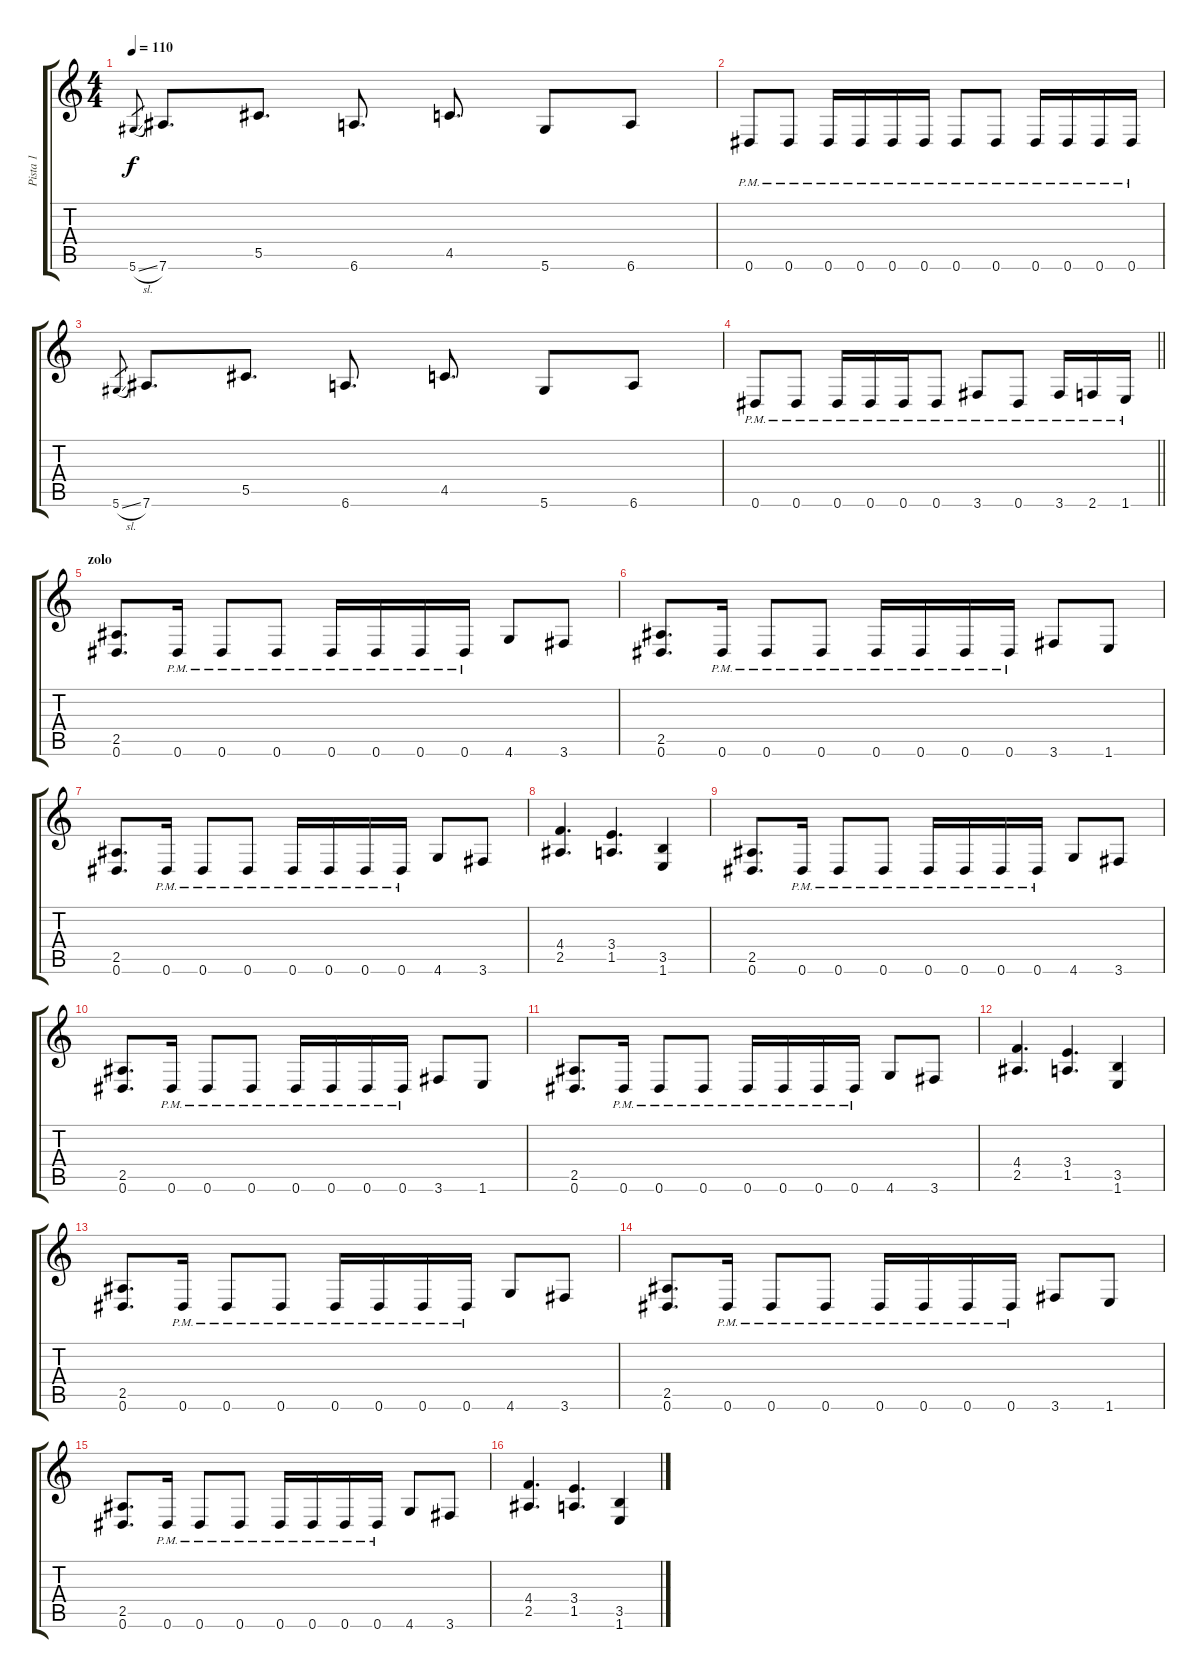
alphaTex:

\track ("Pista 1" "Pista 1") {instrument distortionguitar}
\staff {score tabs}
\tuning (Eb4 Bb3 Gb3 Db3 Ab2 Eb2) {hide}
\ts (4 4)
\tempo 110
\clef g2
\ks c
5.6{sl}.8{gr dy f} 7.6.8{d} 5.5.8{d} 6.6.8{d} 4.5.8{d} 5.6.8 6.6.8 |
0.6{pm}.8 0.6{pm}.8 0.6{pm}.16 0.6{pm}.16 0.6{pm}.16 0.6{pm}.16 0.6{pm}.8 0.6{pm}.8 0.6{pm}.16 0.6{pm}.16 0.6{pm}.16 0.6{pm}.16 |
5.6{sl}.8{gr} 7.6.8{d} 5.5.8{d} 6.6.8{d} 4.5.8{d} 5.6.8 6.6.8 |
\barLineRight lightlight
0.6{pm}.8 0.6{pm}.8 0.6{pm}.16 0.6{pm}.16 0.6{pm}.16 0.6{pm}.8 3.6{pm}.8 0.6{pm}.8 3.6{pm}.16 2.6{pm}.16 1.6{pm}.16 |
\section ("" "zolo")
(2.5 0.6).8{d} 0.6{pm}.16 0.6{pm}.8 0.6{pm}.8 0.6{pm}.16 0.6{pm}.16 0.6{pm}.16 0.6{pm}.16 4.6.8 3.6.8 |
(2.5 0.6).8{d} 0.6{pm}.16 0.6{pm}.8 0.6{pm}.8 0.6{pm}.16 0.6{pm}.16 0.6{pm}.16 0.6{pm}.16 3.6.8 1.6.8 |
(2.5 0.6).8{d} 0.6{pm}.16 0.6{pm}.8 0.6{pm}.8 0.6{pm}.16 0.6{pm}.16 0.6{pm}.16 0.6{pm}.16 4.6.8 3.6.8 |
(4.4 2.5).4{d} (3.4 1.5).4{d} (3.5 1.6).4 |
(2.5 0.6).8{d} 0.6{pm}.16 0.6{pm}.8 0.6{pm}.8 0.6{pm}.16 0.6{pm}.16 0.6{pm}.16 0.6{pm}.16 4.6.8 3.6.8 |
(2.5 0.6).8{d} 0.6{pm}.16 0.6{pm}.8 0.6{pm}.8 0.6{pm}.16 0.6{pm}.16 0.6{pm}.16 0.6{pm}.16 3.6.8 1.6.8 |
(2.5 0.6).8{d} 0.6{pm}.16 0.6{pm}.8 0.6{pm}.8 0.6{pm}.16 0.6{pm}.16 0.6{pm}.16 0.6{pm}.16 4.6.8 3.6.8 |
(4.4 2.5).4{d} (3.4 1.5).4{d} (3.5 1.6).4 |
(2.5 0.6).8{d} 0.6{pm}.16 0.6{pm}.8 0.6{pm}.8 0.6{pm}.16 0.6{pm}.16 0.6{pm}.16 0.6{pm}.16 4.6.8 3.6.8 |
(2.5 0.6).8{d} 0.6{pm}.16 0.6{pm}.8 0.6{pm}.8 0.6{pm}.16 0.6{pm}.16 0.6{pm}.16 0.6{pm}.16 3.6.8 1.6.8 |
(2.5 0.6).8{d} 0.6{pm}.16 0.6{pm}.8 0.6{pm}.8 0.6{pm}.16 0.6{pm}.16 0.6{pm}.16 0.6{pm}.16 4.6.8 3.6.8 |
(4.4 2.5).4{d} (3.4 1.5).4{d} (3.5 1.6).4
